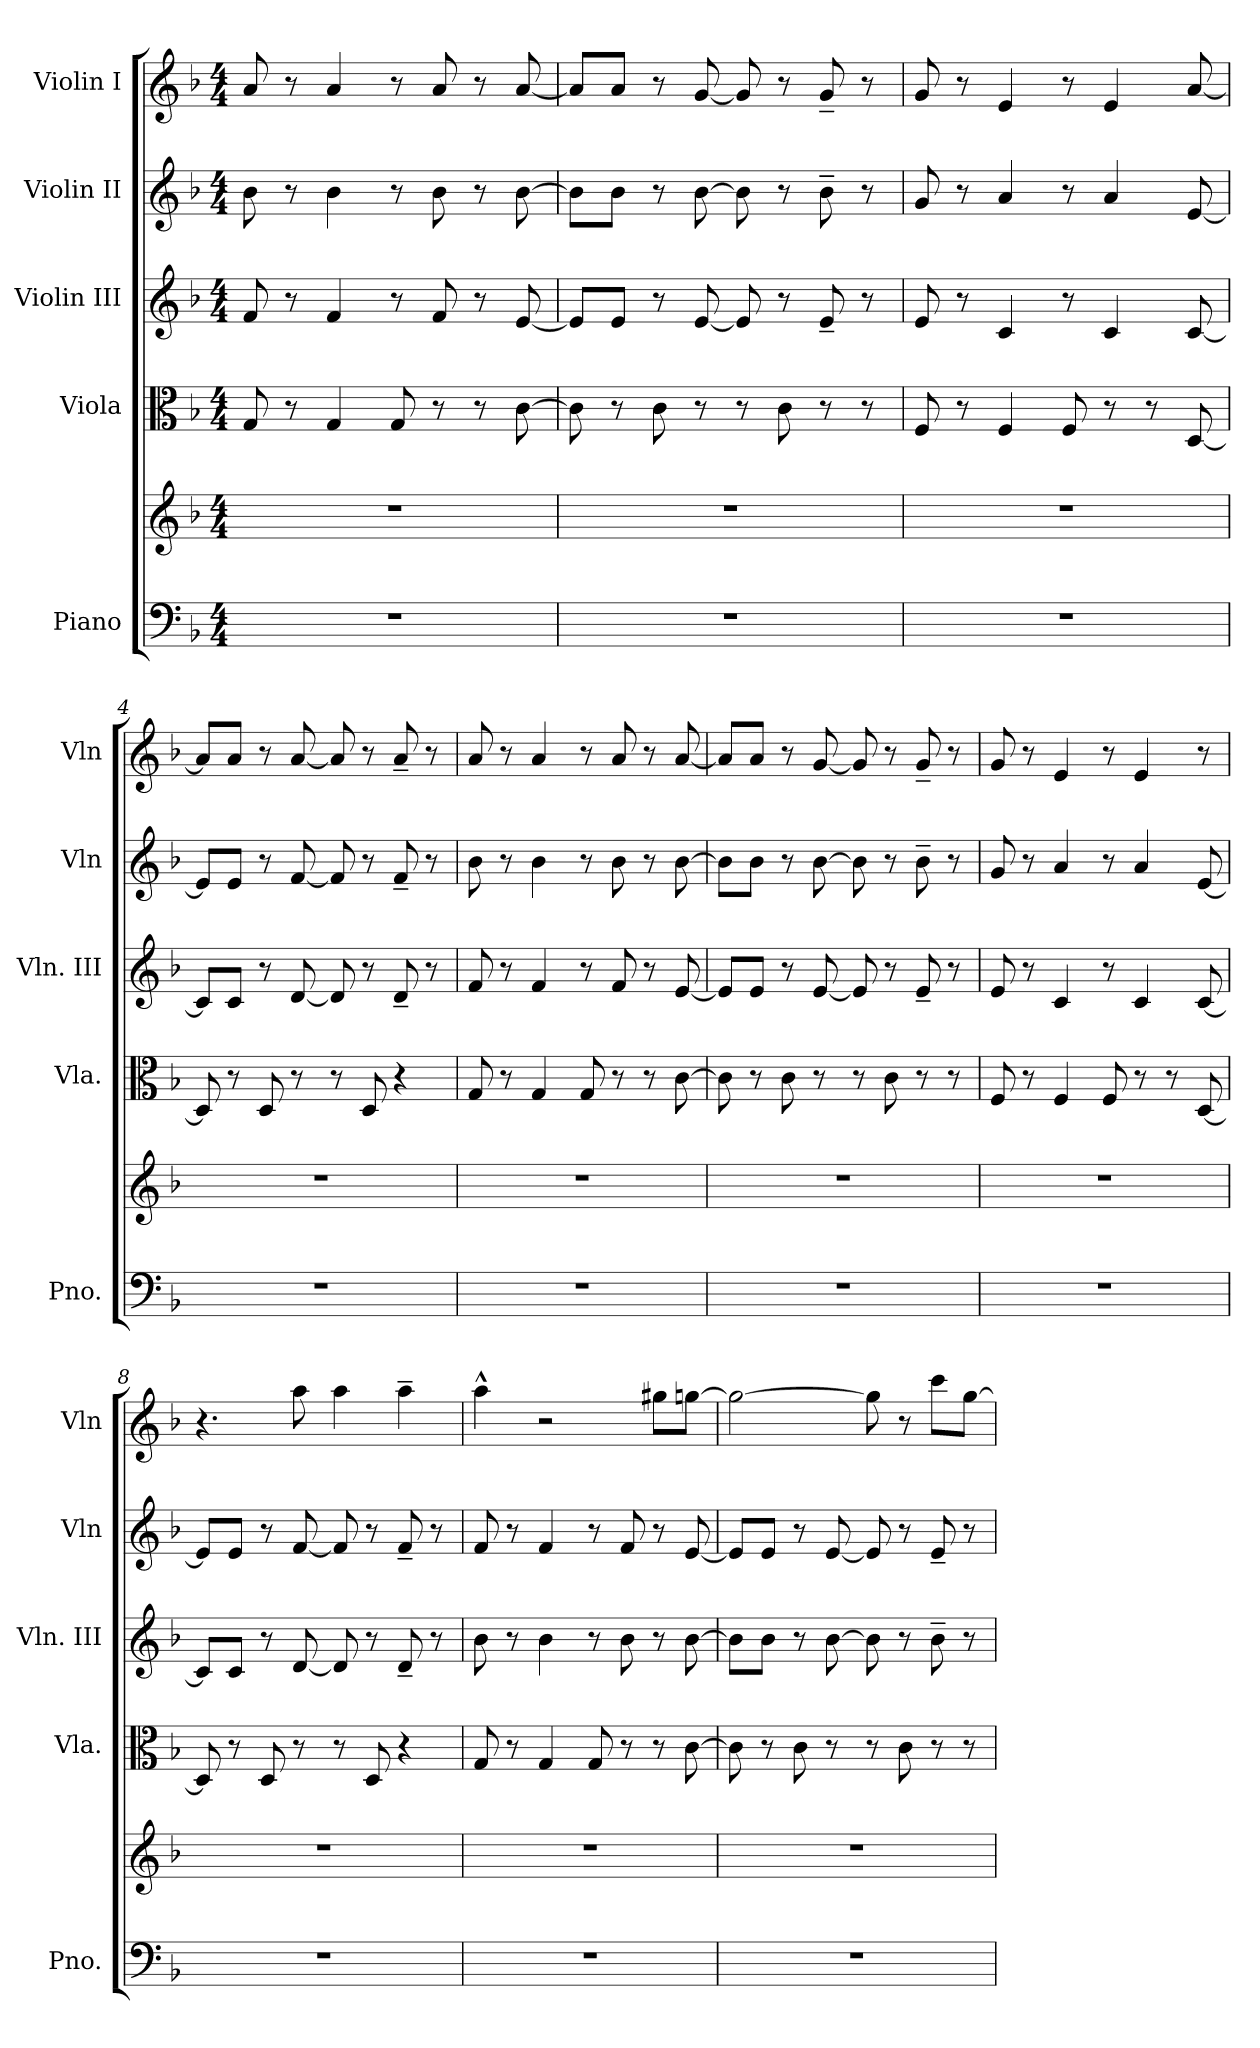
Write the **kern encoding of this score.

**kern	**kern	**kern	**kern	**kern	**kern
*part5	*part5	*part4	*part3	*part2	*part1
*staff6	*staff5	*staff4	*staff3	*staff2	*staff1
*I"Piano	*	*I"Viola	*I"Violin III	*I"Violin II	*I"Violin I
*I'Pno.	*	*I'Vla.	*I'Vln. III	*I'Vln	*I'Vln
*clefF4	*clefG2	*clefC3	*clefG2	*clefG2	*clefG2
*k[b-]	*k[b-]	*k[b-]	*k[b-]	*k[b-]	*k[b-]
*M4/4	*M4/4	*M4/4	*M4/4	*M4/4	*M4/4
=1	=1	=1	=1	=1	=1
1r	1r	8G/	8f/	8b-\	8a/
.	.	8r	8r	8r	8r
.	.	4G/	4f/	4b-\	4a/
.	.	8G/	8r	8r	8r
.	.	8r	8f/	8b-\	8a/
.	.	8r	8r	8r	8r
.	.	[8c\	[8e/	[8b-\	[8a/
=2	=2	=2	=2	=2	=2
1r	1r	8c\]	8e/L]	8b-\L]	8a/L]
.	.	8r	8e/J	8b-\J	8a/J
.	.	8c\	8r	8r	8r
.	.	8r	[8e/	[8b-\	[8g/
.	.	8r	8e/]	8b-\]	8g/]
.	.	8c\	8r	8r	8r
.	.	8r	8e~/	8b-~\	8g~/
.	.	8r	8r	8r	8r
=3	=3	=3	=3	=3	=3
1r	1r	8F/	8e/	8g/	8g/
.	.	8r	8r	8r	8r
.	.	4F/	4c/	4a/	4e/
.	.	8F/	8r	8r	8r
.	.	8r	4c/	4a/	4e/
.	.	8r	.	.	.
.	.	[8D/	[8c/	[8e/	[8a/
=4	=4	=4	=4	=4	=4
1r	1r	8D/]	8c/L]	8e/L]	8a/L]
.	.	8r	8c/J	8e/J	8a/J
.	.	8D/	8r	8r	8r
.	.	8r	[8d/	[8f/	[8a/
.	.	8r	8d/]	8f/]	8a/]
.	.	8D/	8r	8r	8r
.	.	4r	8d~/	8f~/	8a~/
.	.	.	8r	8r	8r
!!LO:LB:g=z
=5	=5	=5	=5	=5	=5
1r	1r	8G/	8f/	8b-\	8a/
.	.	8r	8r	8r	8r
.	.	4G/	4f/	4b-\	4a/
.	.	8G/	8r	8r	8r
.	.	8r	8f/	8b-\	8a/
.	.	8r	8r	8r	8r
.	.	[8c\	[8e/	[8b-\	[8a/
=6	=6	=6	=6	=6	=6
1r	1r	8c\]	8e/L]	8b-\L]	8a/L]
.	.	8r	8e/J	8b-\J	8a/J
.	.	8c\	8r	8r	8r
.	.	8r	[8e/	[8b-\	[8g/
.	.	8r	8e/]	8b-\]	8g/]
.	.	8c\	8r	8r	8r
.	.	8r	8e~/	8b-~\	8g~/
.	.	8r	8r	8r	8r
=7	=7	=7	=7	=7	=7
1r	1r	8F/	8e/	8g/	8g/
.	.	8r	8r	8r	8r
.	.	4F/	4c/	4a/	4e/
.	.	8F/	8r	8r	8r
.	.	8r	4c/	4a/	4e/
.	.	8r	.	.	.
.	.	[8D/	[8c/	[8e/	8r
=8	=8	=8	=8	=8	=8
1r	1r	8D/]	8c/L]	8e/L]	4.r
.	.	8r	8c/J	8e/J	.
.	.	8D/	8r	8r	.
.	.	8r	[8d/	[8f/	8aa\
.	.	8r	8d/]	8f/]	4aa\
.	.	8D/	8r	8r	.
.	.	4r	8d~/	8f~/	4aa~\
.	.	.	8r	8r	.
!!LO:PB:g=z
=9	=9	=9	=9	=9	=9
1r	1r	8G/	8b-\	8f/	4aa^^\
.	.	8r	8r	8r	.
.	.	4G/	4b-\	4f/	2r
.	.	8G/	8r	8r	.
.	.	8r	8b-\	8f/	.
.	.	8r	8r	8r	8gg#X\L
.	.	[8c\	[8b-\	[8e/	[8ggn\J
=10	=10	=10	=10	=10	=10
1r	1r	8c\]	8b-\L]	8e/L]	2gg\_
.	.	8r	8b-\J	8e/J	.
.	.	8c\	8r	8r	.
.	.	8r	[8b-\	[8e/	.
.	.	8r	8b-\]	8e/]	8gg\]
.	.	8c\	8r	8r	8r
.	.	8r	8b-~\	8e~/	8ccc\L
.	.	8r	8r	8r	[8gg\J
=	=	=	=	=	=
*-	*-	*-	*-	*-	*-
